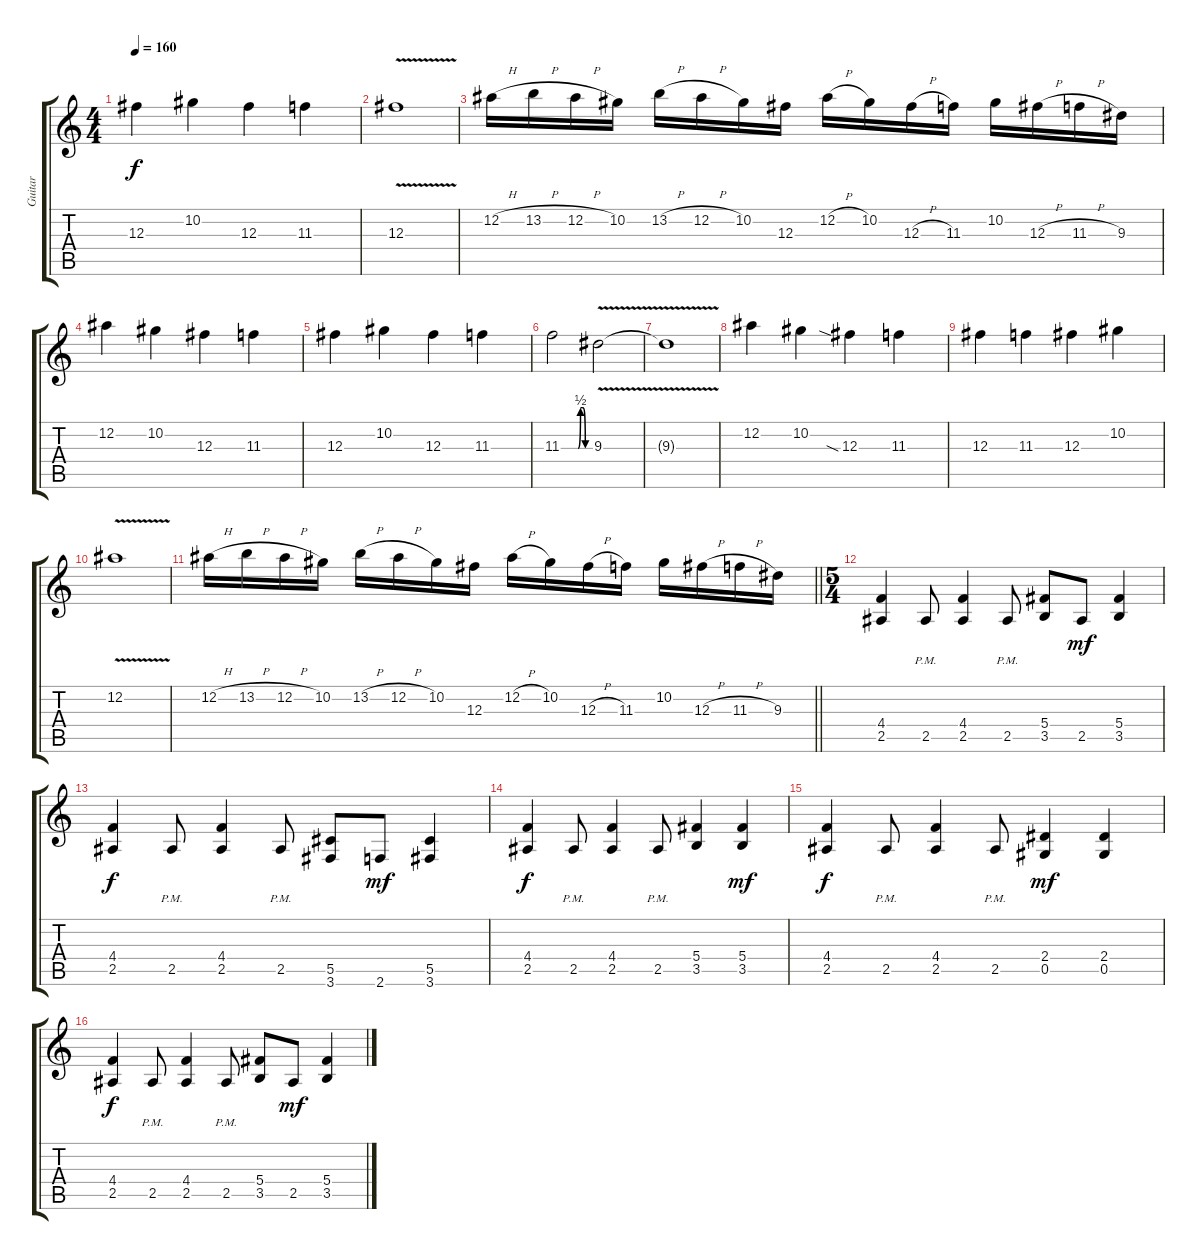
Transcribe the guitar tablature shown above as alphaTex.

\track ("Guitar" "Guitar") {instrument electricguitarjazz}
\staff {score tabs}
\tuning (Eb4 Bb3 Gb3 Db3 Ab2 Eb2) {hide}
\ts (4 4)
\tempo 160
\clef g2
\ks c
12.3.4{dy f} 10.2.4 12.3.4 11.3.4 |
12.3{v}.1 |
12.2{h}.16 13.2{h}.16 12.2{h}.16 10.2.16 13.2{h}.16 12.2{h}.16 10.2.16 12.3.16 12.2{h}.16 10.2.16 12.3{h}.16 11.3.16 10.2.16 12.3{h}.16 11.3{h}.16 9.3.16 |
12.2.4 10.2.4 12.3.4 11.3.4 |
12.3.4 10.2.4 12.3.4 11.3.4 |
11.3{be (custom 0 0 35 0 40 2 45 2 50 0 60 0)}.2 9.3{v}.2 |
9.3{t}.1 |
12.2.4 10.2.4 12.3{sia}.4 11.3.4 |
12.3.4 11.3.4 12.3.4 10.2.4 |
12.2{v}.1 |
\barLineRight lightlight
12.2{h}.16 13.2{h}.16 12.2{h}.16 10.2.16 13.2{h}.16 12.2{h}.16 10.2.16 12.3.16 12.2{h}.16 10.2.16 12.3{h}.16 11.3.16 10.2.16 12.3{h}.16 11.3{h}.16 9.3.16 |
\ts (5 4)
(4.4 2.5).4 2.5{pm}.8 (4.4 2.5).4 2.5{pm}.8 (5.4 3.5).8 2.5.8{dy mf} (5.4 3.5).4 |
(4.4 2.5).4{dy f} 2.5{pm}.8 (4.4 2.5).4 2.5{pm}.8 (5.5 3.6).8 2.6.8{dy mf} (5.5 3.6).4 |
(4.4 2.5).4{dy f} 2.5{pm}.8 (4.4 2.5).4 2.5{pm}.8 (5.4 3.5).4 (5.4 3.5).4{dy mf} |
(4.4 2.5).4{dy f} 2.5{pm}.8 (4.4 2.5).4 2.5{pm}.8 (2.4 0.5).4{dy mf} (2.4 0.5).4 |
(4.4 2.5).4{dy f} 2.5{pm}.8 (4.4 2.5).4 2.5{pm}.8 (5.4 3.5).8 2.5.8{dy mf} (5.4 3.5).4
